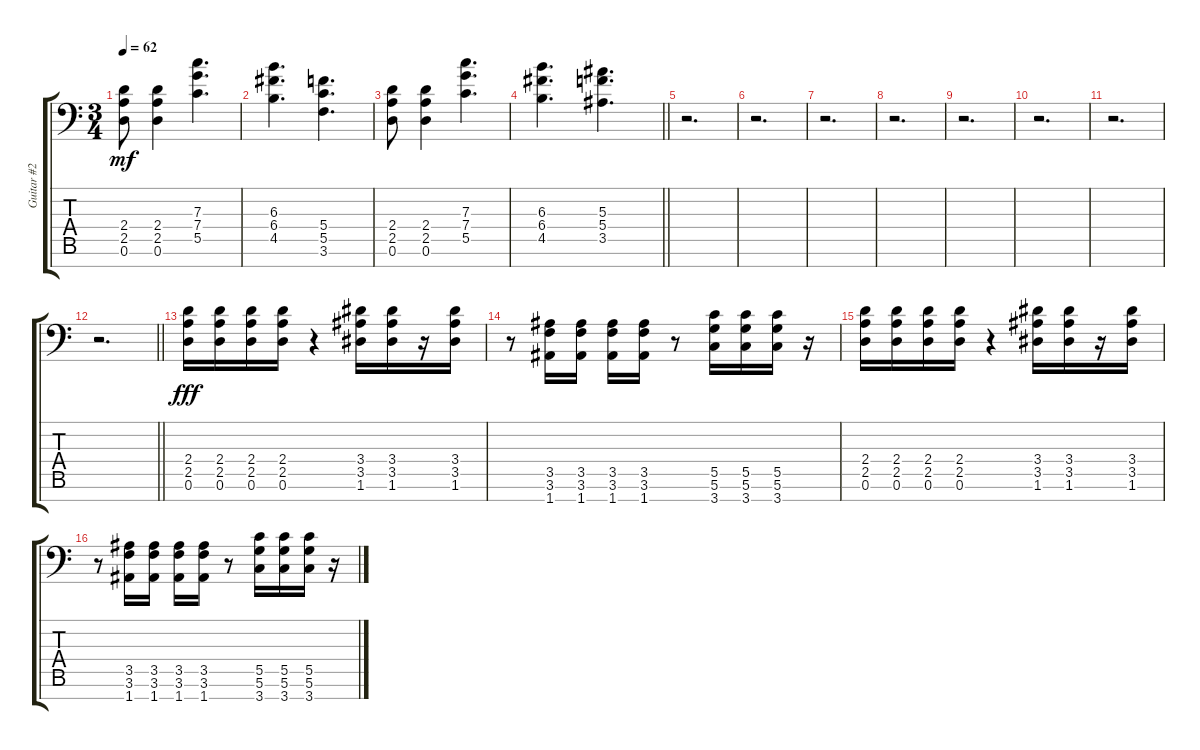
\track ("Guitar #2" "Guitar #2") {instrument distortionguitar}
\staff {score tabs}
\tuning (D4 A3 F3 C3 G2 D2 A1) {hide}
\ts (3 4)
\tempo 62
\clef f4
\ks c
(2.4 2.5 0.6).8{dy mf} (2.4 2.5 0.6).4 (7.3 7.4 5.5).4{d} |
(6.3 6.4 4.5).4{d} (5.4 5.5 3.6).4{d} |
(2.4 2.5 0.6).8 (2.4 2.5 0.6).4 (7.3 7.4 5.5).4{d} |
\barLineRight lightlight
(6.3 6.4 4.5).4{d} (5.3 5.4 3.5).4{d} |
r.2{d} |
r.2{d} |
r.2{d} |
r.2{d} |
r.2{d} |
r.2{d} |
r.2{d} |
\barLineRight lightlight
r.2{d} |
(2.4 2.5 0.6).16{dy fff volume 7 instrument distortionguitar} (2.4 2.5 0.6).16 (2.4 2.5 0.6).16 (2.4 2.5 0.6).16 r.4 (3.4 3.5 1.6).16 (3.4 3.5 1.6).16 r.16 (3.4 3.5 1.6).16 |
r.8 (3.5 3.6 1.7).16 (3.5 3.6 1.7).16 (3.5 3.6 1.7).16 (3.5 3.6 1.7).16 r.8 (5.5 5.6 3.7).16 (5.5 5.6 3.7).16 (5.5 5.6 3.7).16 r.16 |
(2.4 2.5 0.6).16 (2.4 2.5 0.6).16 (2.4 2.5 0.6).16 (2.4 2.5 0.6).16 r.4 (3.4 3.5 1.6).16 (3.4 3.5 1.6).16 r.16 (3.4 3.5 1.6).16 |
r.8 (3.5 3.6 1.7).16 (3.5 3.6 1.7).16 (3.5 3.6 1.7).16 (3.5 3.6 1.7).16 r.8 (5.5 5.6 3.7).16 (5.5 5.6 3.7).16 (5.5 5.6 3.7).16 r.16
